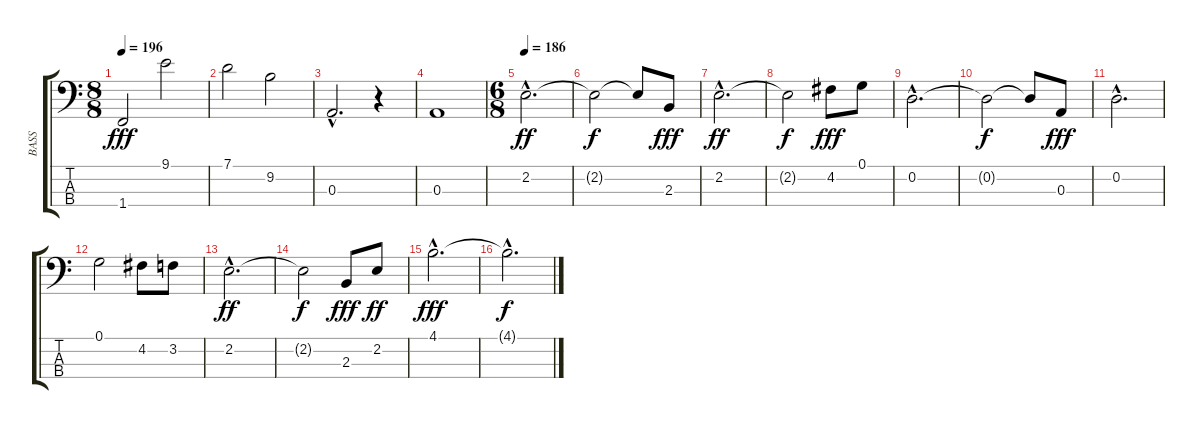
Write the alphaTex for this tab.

\track ("BASS" "BASS") {instrument slapbass1}
\staff {score tabs}
\tuning (G2 D2 A1 E1) {hide}
\ts (8 8)
\tempo 196
\clef f4
\ks c
1.4.2{dy fff instrument slapbass1} 9.1.2 |
7.1.2 9.2.2 |
0.3{hac}.2{d} r.4 |
0.3.1 |
\ts (6 8)
\tempo 186
2.2{hac}.2{d dy ff} |
2.2{t}.2{dy f} 2.2{t}.8 2.3.8{dy fff} |
2.2{hac}.2{d dy ff} |
2.2{t}.2{dy f} 4.2.8{dy fff} 0.1.8 |
0.2{hac}.2{d} |
0.2{t}.2{dy f} 0.2{t}.8 0.3.8{dy fff} |
0.2{hac}.2{d} |
0.1.2 4.2.8 3.2.8 |
2.2{hac}.2{d dy ff} |
2.2{t}.2{dy f} 2.3.8{dy fff} 2.2.8{dy ff} |
4.1{hac}.2{d dy fff} |
4.1{hac t}.2{d dy f}
